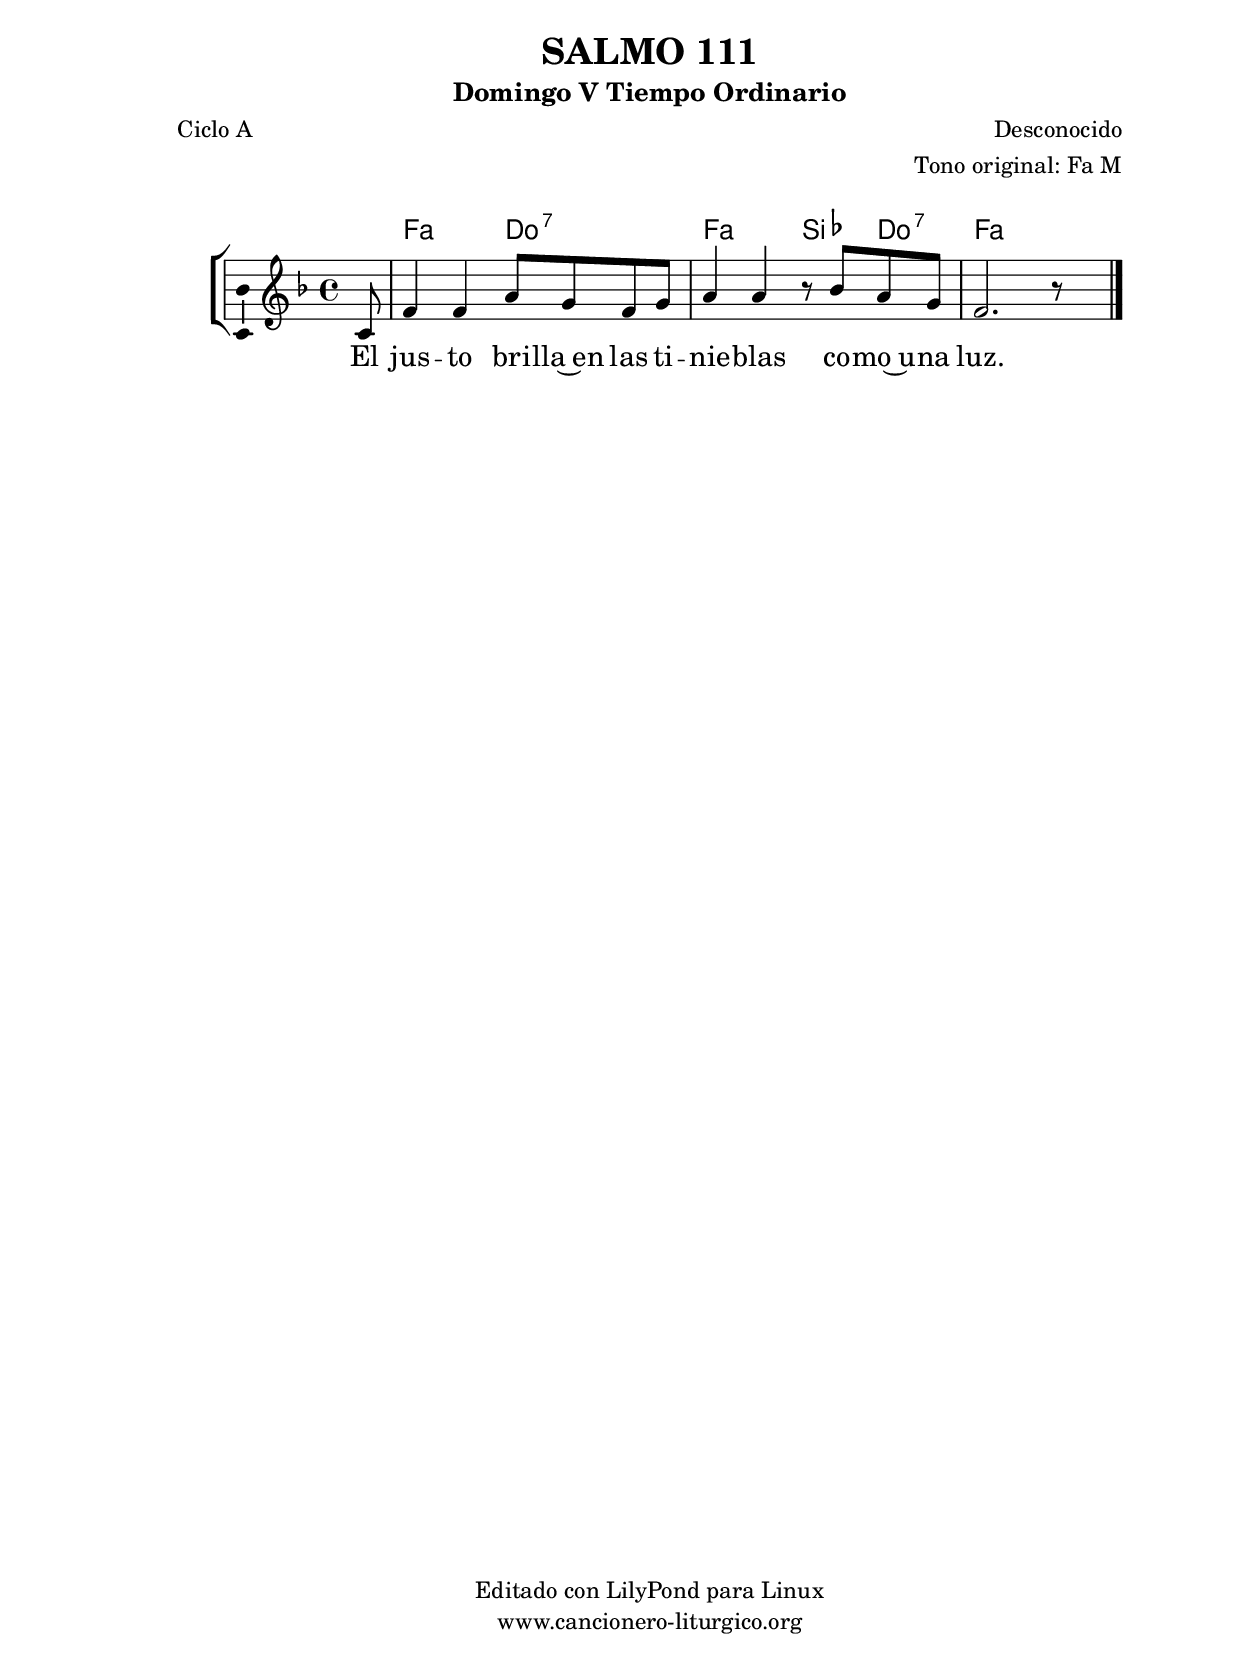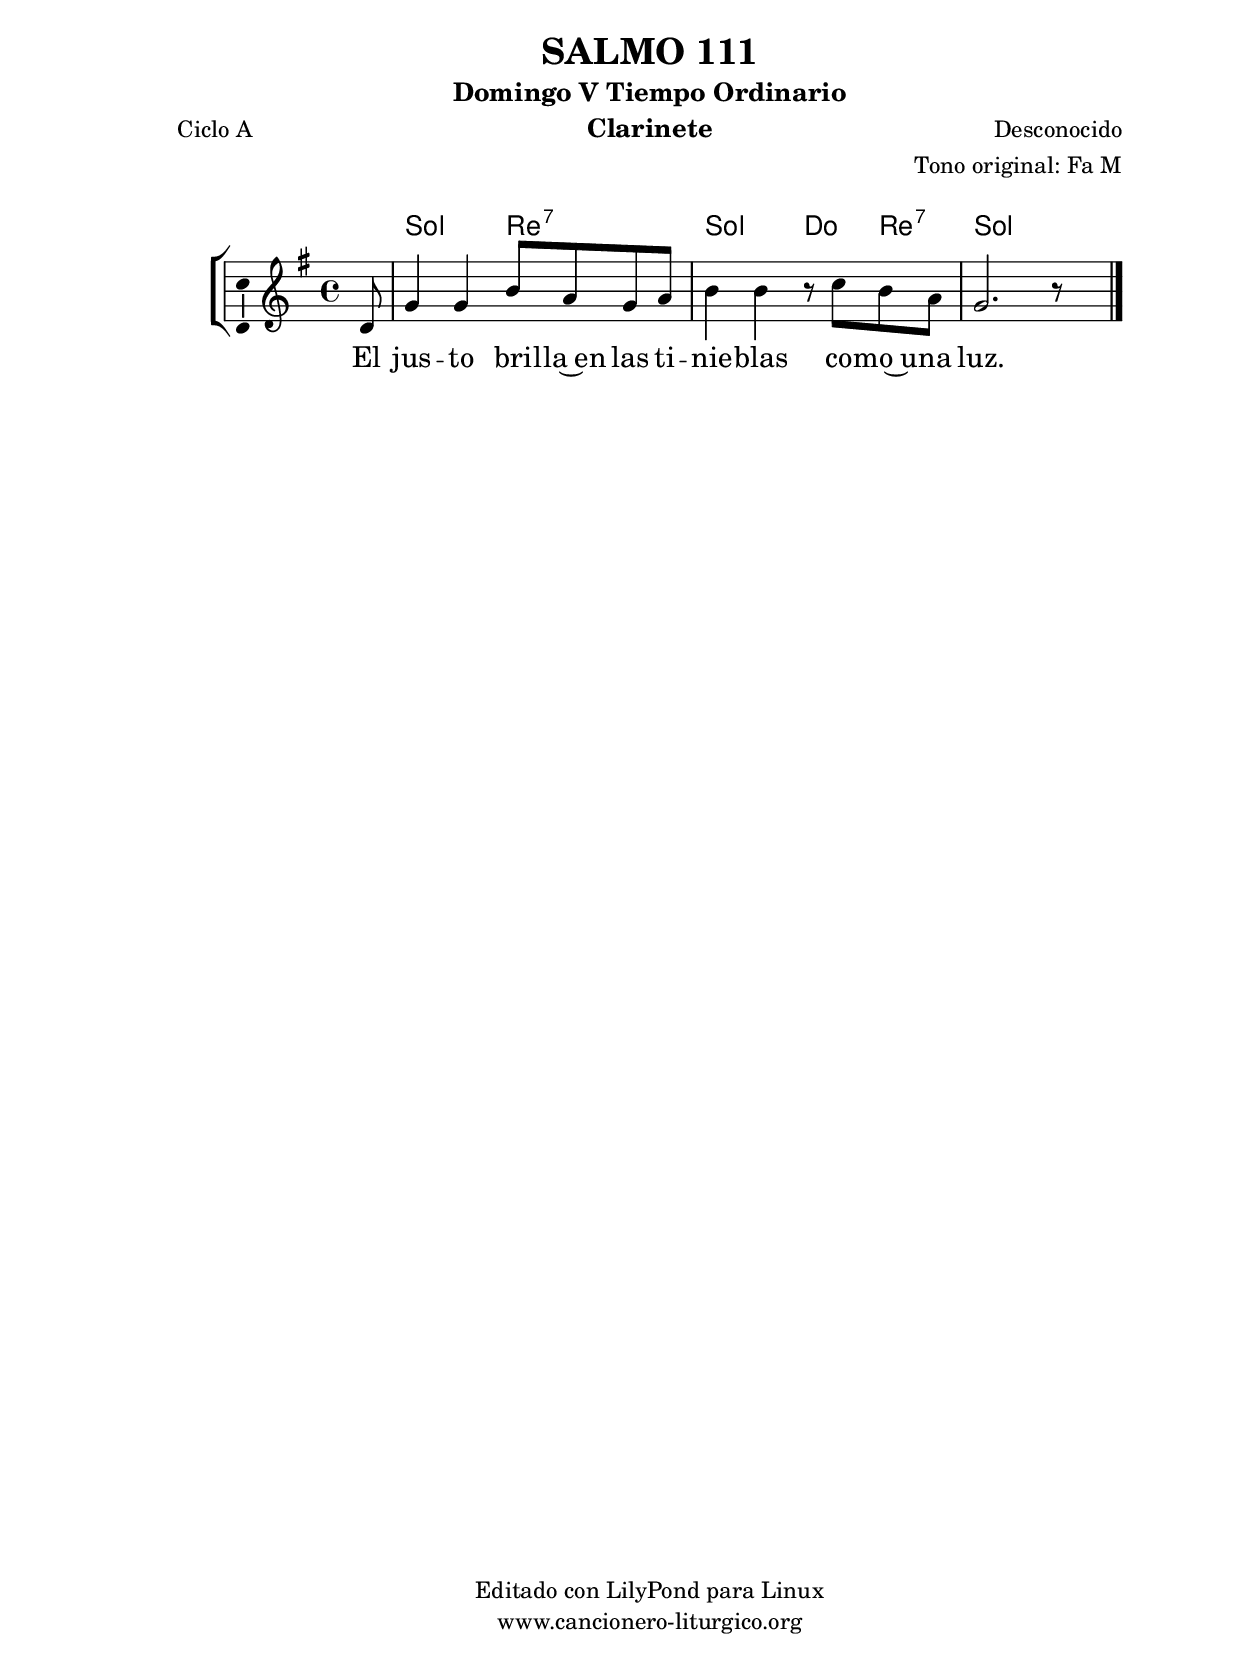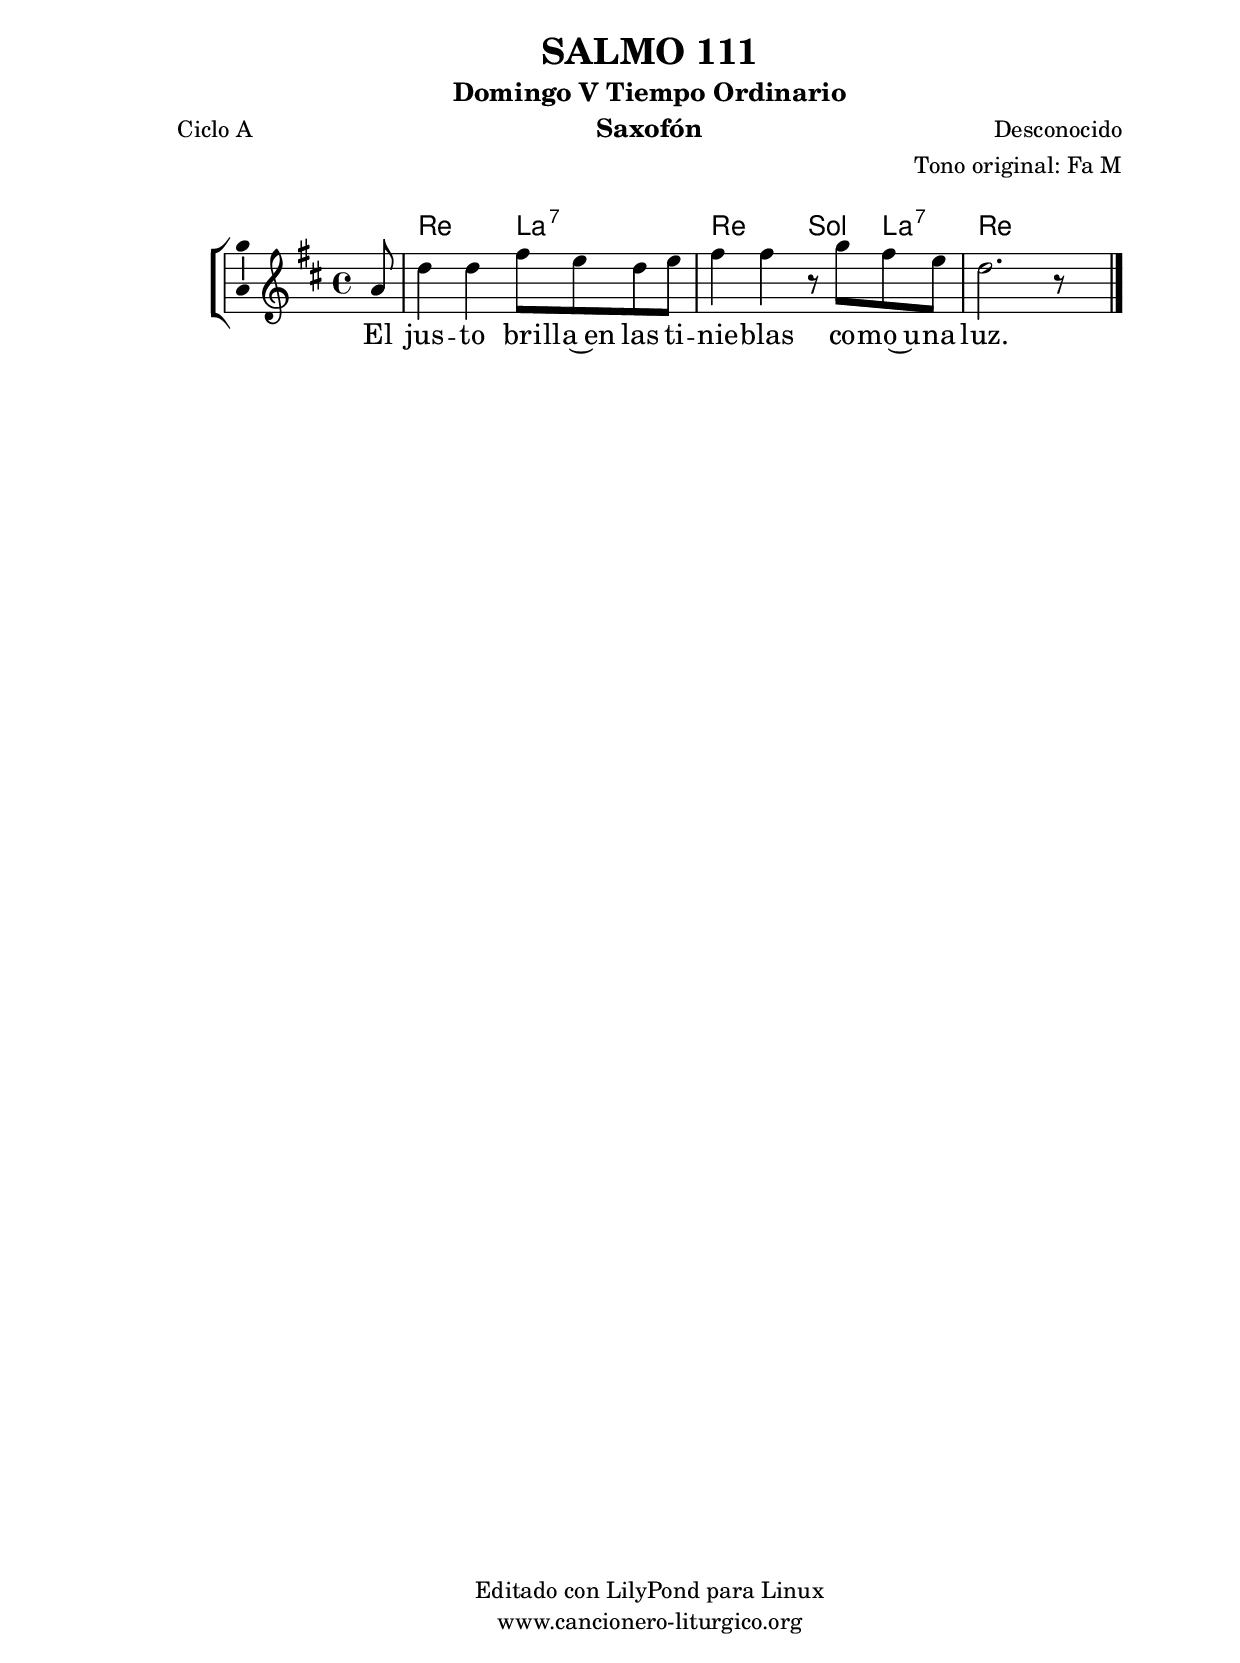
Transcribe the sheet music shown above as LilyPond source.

%
%para convertir .midi en .wav:
%timidity filename.midi -Ow -o finename.wav
%
%
%Para convertir de .wav a .mp3:
%lame -h -m j filename.wav
%
%
%para escuchar el midi:
%timidity nombrefichero.midi
%


%versión de lilypond para la que se ha escrito esta partitura:
\version "2.16.0"

	%Tamaño papel
	#(set-default-paper-size "a4")
	%Tamaño partitura
	#(set-global-staff-size 20)
	%No responde al pulsar sobre una nota
	#(ly:set-option 'point-and-click #f)

%parámetros del encabezamiento:
\header {
	title = "SALMO 111"
	subtitle = "Domingo V Tiempo Ordinario"
	composer = "Desconocido"
	poet = "Ciclo A"
	meter = ""
	arranger = "Tono original: Fa M"
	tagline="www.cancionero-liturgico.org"
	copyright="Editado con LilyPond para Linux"
	tiempo = "Ordinario"
	usos = "Salmo"
	letra = "El justo brilla en las tinieblas como una luz."
	}

%parámetros asociados al papel:
\paper  {
	oddHeaderMarkup = \markup {\fill-line { \on-the-fly #not-first-page \fromproperty #'header:title \on-the-fly #not-first-page \fromproperty #'header:composer }}
	evenHeaderMarkup = \markup {\fill-line { \fromproperty #'header:composer \fromproperty #'header:title }}
	#(set-paper-size "a4")
	print-page-number = ##f
	first-page-number = 1
	print-first-page-number = ##f
%	head-separation = 3.0 \cm
	top-margin = 2.0 \cm
	bottom-margin = 0.5\cm
%%%	bottom-margin = -1.0\cm
	left-margin = 3.0 \cm
	line-width = 16.0 \cm 
	indent = 8\mm
	interscoreline = 2.\mm
	between-system-space = 15\mm
%	para que las partituras no llenen la hoja:
	ragged-bottom = ##t
%	idem para la última hoja:
	ragged-last-bottom = ##f
%	para que las partituras llenen el ancho del papel:
	ragged-last = ##f
	after-title-space = 2.5 \cm
%page-count=1
%system-count=8

	%Flexible Vertical Spacing
%	markup-markup-spacing =
%	#'((basic-distance . 15) (minimum-distance . 15) (padding . 3))
	markup-system-spacing =
	#'((basic-distance . 15) (minimum-distance . 15) (padding . 3))
	system-system-spacing =
	#'((basic-distance . 15) (minimum-distance . 15) (padding . 3))
	score-system-spacing =
	#'((basic-distance . 15) (minimum-distance . 15) (padding . 5))
%	top-system-spacing = % header
%	#'((basic-distance . 8) (minimum-distance . 0) (padding . 3))
%	top-markup-spacing =
%	#'((basic-distance . 20) (minimum-distance . 20) (padding . 3))
	last-bottom-spacing = % footer
	#'((basic-distance . 5) (minimum-distance . 5) (padding . 3))
%	score-markup-spacing =
%	#'((basic-distance . 16) (minimum-distance . 13) (padding . 3))

	}


%parámetros que afectan a toda la partitura:
global =  {
	%clave de sol (G):
	\clef G
	%armadura:
%%%	\transpose  c d
	\key f \major
	\tempo 4=100
	\set Score.tempoHideNote = ##t
	}


acordes = {
	\italianChords
	\chordmode {
%%%	\transpose  c d
{
s8
f2 c:7 f bes4 c:7 f1

	}
	}
}


melodia = 
{
%%%	\transpose  c d
	\relative c'{
	\time 4/4

\partial8 c8
f4 f a8 g f g
a4 a r8 bes8 a g
f2. r8 s8

	\bar "|."
	}
	}


texto = \lyricmode {
El jus -- to bri -- lla~en las ti -- nie -- blas co -- mo~u -- na luz.

	}


acordesStaff = \context ChordNames = acordesStaff <<
	\set chordChanges = ##t
	\acordes
	>>


vozStaff = \context Voice = vozStaff
\with {\consists "Ambitus_engraver"}
<<
%	\set Staff.instrumentName = ""
%	\set Staff.shortInstrumentName = ""
%	\set Staff.midiInstrument = #"clarinet"
%	\set Staff.midiInstrument = #"cello"
%	\set Staff.midiInstrument = #"flute"
	\set Staff.midiInstrument = #"electric guitar (jazz)"
%	\set Staff.midiInstrument = #"english horn"
%	\set Staff.midiInstrument = #"violin"
%	\set Staff.midiInstrument = #"glockenspiel"
	\set Staff.midiMinimumVolume = #0.7
	\set Staff.midiMaximumVolume = #0.9
	\global
	\melodia
	>>


textoStaff = \context Lyrics = textoStaff <<
	\lyricsto vozStaff \texto
	>>

\book {
	\score {
		\context ChoirStaff {
			\override StaffGroup.SystemStartBracket #'collapse-height = #1
			\override Score.SystemStartBar #'collapse-height = #1
			<<
			\acordesStaff
			\vozStaff
			\textoStaff
			>>
			}
		\layout {
	    		\context {
				\Lyrics
				\override LyricText #'font-size = #2
				}
	   		 \context {
				\Score
				%fontSize = #3
				\override StaffSymbol #'staff-space = #(magstep +3)
				%\override Beam #'thickness = #0.55
				%\override SpacingSpanner #'spacing-increment = #1.0
				%\override Slur #'height-limit = #1.5
				}
			}
		}
	\score {
		\unfoldRepeats
		\context ChoirStaff {
			<<
			\acordesStaff
			\vozStaff
			>>
			}
		\midi {
	  		\context {
	  			\Score
				tempoWholesPerMinute = #(ly:make-moment 70 4)
				}
			}
		}
	}

%Partitura para clarinete
#(define output-suffix "C")
\book {
	\header{
		instrument = "Clarinete"
		}
	\score {
		\context ChoirStaff {
			\override StaffGroup.SystemStartBracket #'collapse-height = #1
			\override Score.SystemStartBar #'collapse-height = #1
\transpose c d
			<<
			\acordesStaff
			\vozStaff
			\textoStaff
			>>
			}
		\layout {
	    		\context {
				\Lyrics
				\override LyricText #'font-size = #2
				}
	   		 \context {
				\Score
				\override StaffSymbol #'staff-space = #(magstep +3)
				}
			}
		}
	}

%Partitura para saxofón
#(define output-suffix "S")
\book {
	\header{
		instrument = "Saxofón"
		}
	\score {
		\context ChoirStaff {
			\override StaffGroup.SystemStartBracket #'collapse-height = #1
			\override Score.SystemStartBar #'collapse-height = #1
\transpose c a
			<<
			\acordesStaff
			\vozStaff
			\textoStaff
			>>
			}
		\layout {
	    		\context {
				\Lyrics
				\override LyricText #'font-size = #2
				}
	   		 \context {
				\Score
				\override StaffSymbol #'staff-space = #(magstep +3)
				}
			}
		}
	}

